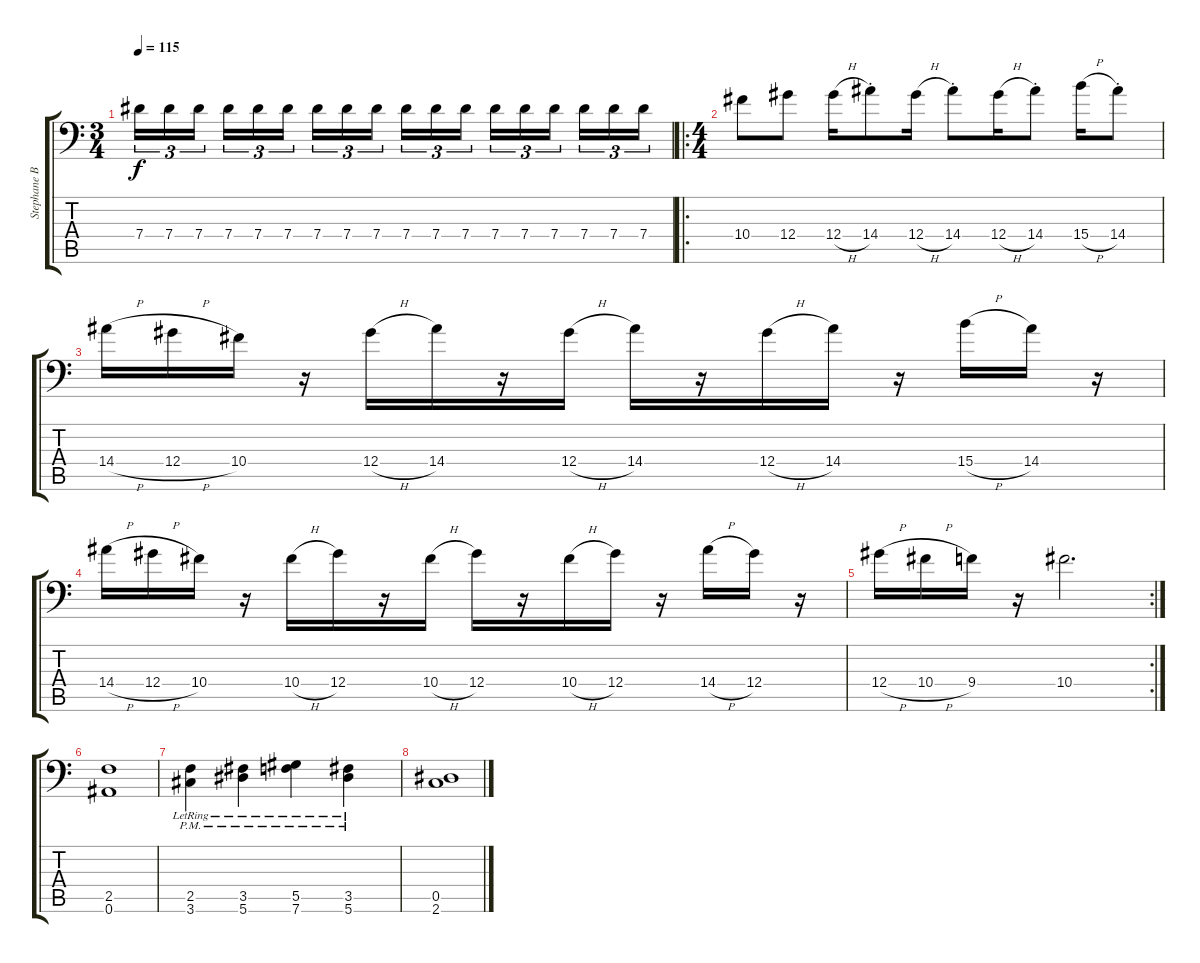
\track ("Stephane Barbe (Lead)" "Stephane B") {instrument distortionguitar}
\staff {score tabs}
\tuning (Bb3 F3 Db3 Ab2 Eb2 Bb1) {hide}
\ts (3 4)
\tempo 115
\clef f4
\ks c
7.4.16{tu (3 2) dy f} 7.4.16{tu (3 2)} 7.4.16{tu (3 2) beam splitsecondary} 7.4.16{tu (3 2)} 7.4.16{tu (3 2)} 7.4.16{tu (3 2)} 7.4.16{tu (3 2)} 7.4.16{tu (3 2)} 7.4.16{tu (3 2) beam splitsecondary} 7.4.16{tu (3 2)} 7.4.16{tu (3 2)} 7.4.16{tu (3 2)} 7.4.16{tu (3 2)} 7.4.16{tu (3 2)} 7.4.16{tu (3 2) beam splitsecondary} 7.4.16{tu (3 2)} 7.4.16{tu (3 2)} 7.4.16{tu (3 2)} |
\ro
\ts (4 4)
10.4.8 12.4.8 12.4{h}.16 14.4{st}.8 12.4{h}.16 14.4{st}.8 12.4{h}.16 14.4{st}.8 15.4{h}.16 14.4{st}.8 |
14.4{h}.16 12.4{h}.16 10.4.16 r.16 12.4{h}.16 14.4.16 r.16 12.4{h}.16 14.4.16 r.16 12.4{h}.16 14.4.16 r.16 15.4{h}.16 14.4.16 r.16 |
14.4{h}.16 12.4{h}.16 10.4.16 r.16 10.4{h}.16 12.4.16 r.16 10.4{h}.16 12.4.16 r.16 10.4{h}.16 12.4.16 r.16 14.4{h}.16 12.4.16 r.16 |
\rc 2
12.4{h}.16 10.4{h}.16 9.4.16 r.16 10.4.2{d} |
(2.5 0.6).1 |
(2.5{pm lr} 3.6{pm lr}).4 (3.5{pm lr} 5.6{pm lr}).4 (5.5{pm lr} 7.6{pm lr}).4 (3.5{pm lr} 5.6{pm lr}).4 |
(0.5 2.6).1
